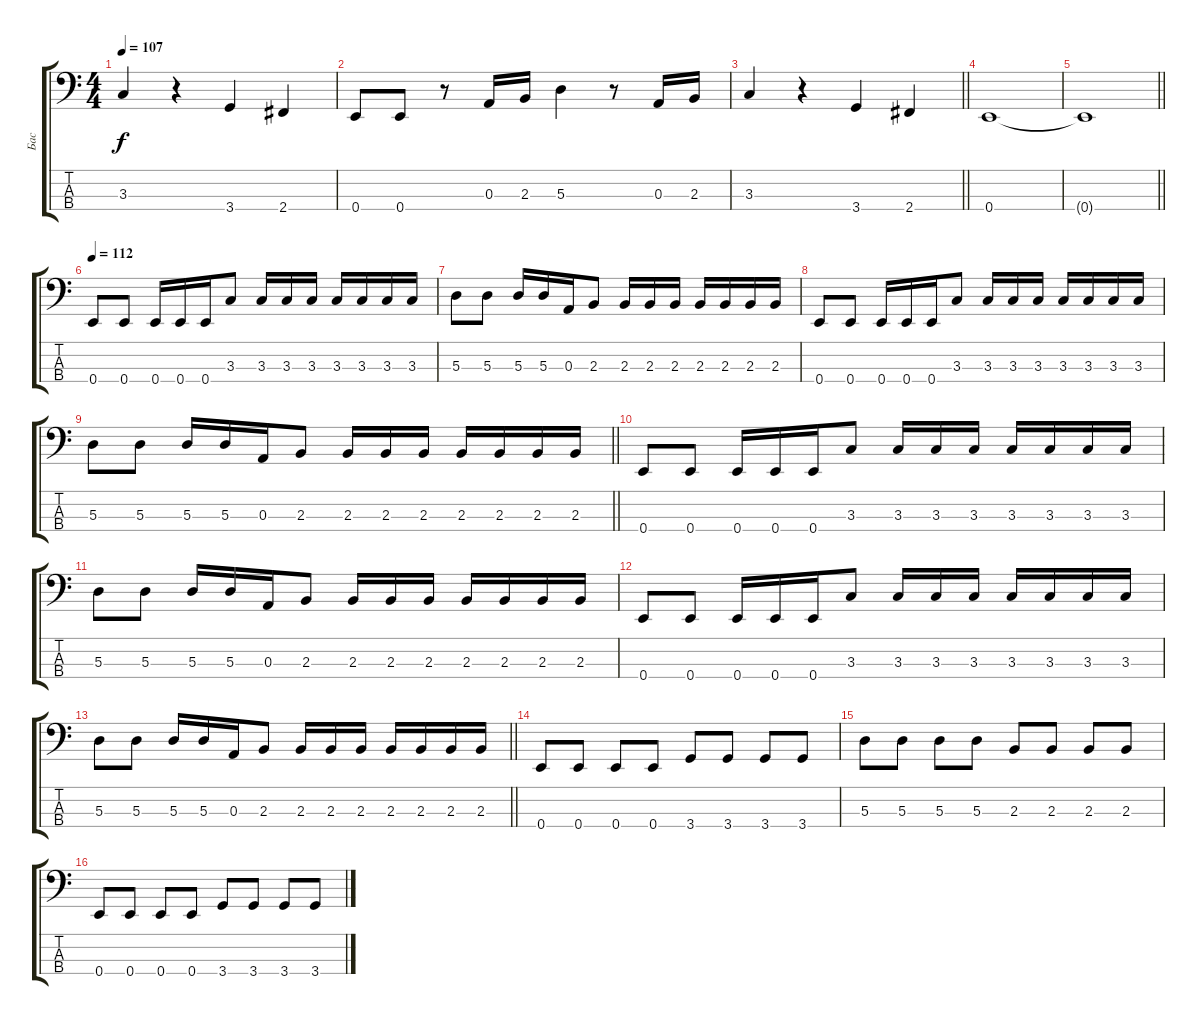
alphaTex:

\track ("Бас" "Бас") {instrument electricbassfinger}
\staff {score tabs}
\tuning (G2 D2 A1 E1) {hide}
\ts (4 4)
\tempo 107
\clef f4
\ks c
3.3.4{dy f} r.4 3.4.4 2.4.4 |
0.4.8 0.4.8 r.8 0.3.16 2.3.16 5.3.4 r.8 0.3.16 2.3.16 |
\barLineRight lightlight
3.3.4 r.4 3.4.4 2.4.4 |
\section ("" "")
0.4.1 |
\barLineRight lightlight
0.4{t}.1 |
\section ("" "")
\tempo 112
0.4.8 0.4.8 0.4.16 0.4.16 0.4.16 3.3.8 3.3.16 3.3.16 3.3.16 3.3.16 3.3.16 3.3.16 3.3.16 |
5.3.8 5.3.8 5.3.16 5.3.16 0.3.16 2.3.8 2.3.16 2.3.16 2.3.16 2.3.16 2.3.16 2.3.16 2.3.16 |
0.4.8 0.4.8 0.4.16 0.4.16 0.4.16 3.3.8 3.3.16 3.3.16 3.3.16 3.3.16 3.3.16 3.3.16 3.3.16 |
\barLineRight lightlight
5.3.8 5.3.8 5.3.16 5.3.16 0.3.16 2.3.8 2.3.16 2.3.16 2.3.16 2.3.16 2.3.16 2.3.16 2.3.16 |
\section ("" "")
0.4.8 0.4.8 0.4.16 0.4.16 0.4.16 3.3.8 3.3.16 3.3.16 3.3.16 3.3.16 3.3.16 3.3.16 3.3.16 |
5.3.8 5.3.8 5.3.16 5.3.16 0.3.16 2.3.8 2.3.16 2.3.16 2.3.16 2.3.16 2.3.16 2.3.16 2.3.16 |
0.4.8 0.4.8 0.4.16 0.4.16 0.4.16 3.3.8 3.3.16 3.3.16 3.3.16 3.3.16 3.3.16 3.3.16 3.3.16 |
\barLineRight lightlight
5.3.8 5.3.8 5.3.16 5.3.16 0.3.16 2.3.8 2.3.16 2.3.16 2.3.16 2.3.16 2.3.16 2.3.16 2.3.16 |
\section ("" "")
0.4.8 0.4.8 0.4.8 0.4.8 3.4.8 3.4.8 3.4.8 3.4.8 |
5.3.8 5.3.8 5.3.8 5.3.8 2.3.8 2.3.8 2.3.8 2.3.8 |
0.4.8 0.4.8 0.4.8 0.4.8 3.4.8 3.4.8 3.4.8 3.4.8
